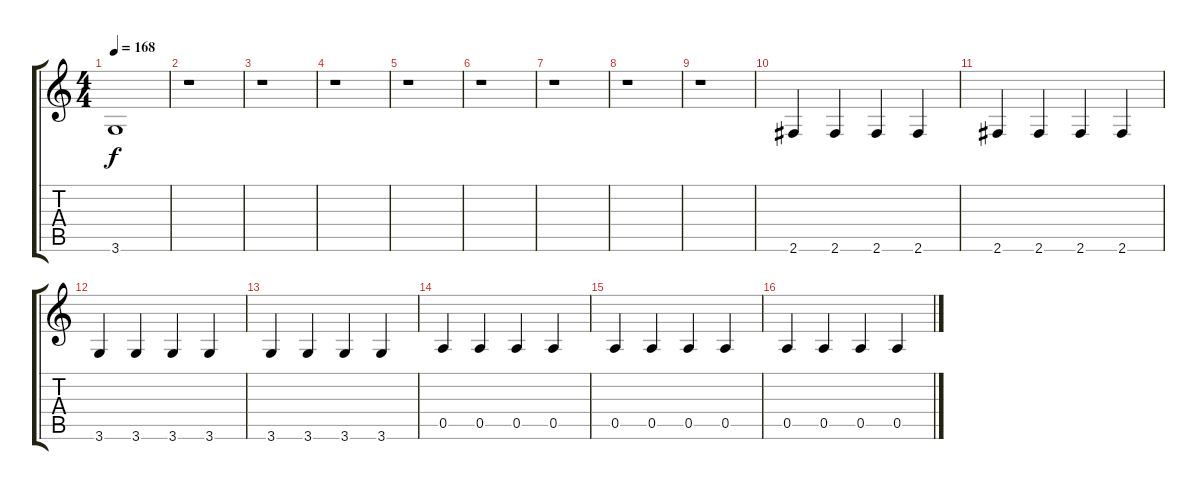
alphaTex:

\track "" {instrument electricbassfinger}
\staff {score tabs}
\tuning (E4 B3 G3 D3 A2 E2) {hide}
\ts (4 4)
\tempo 168
\clef g2
\ks c
3.6.1{dy f} |
r.1 |
r.1 |
r.1 |
r.1 |
r.1 |
r.1 |
r.1 |
r.1 |
2.6.4 2.6.4 2.6.4 2.6.4 |
2.6.4 2.6.4 2.6.4 2.6.4 |
3.6.4 3.6.4 3.6.4 3.6.4 |
3.6.4 3.6.4 3.6.4 3.6.4 |
0.5.4 0.5.4 0.5.4 0.5.4 |
0.5.4 0.5.4 0.5.4 0.5.4 |
0.5.4 0.5.4 0.5.4 0.5.4
